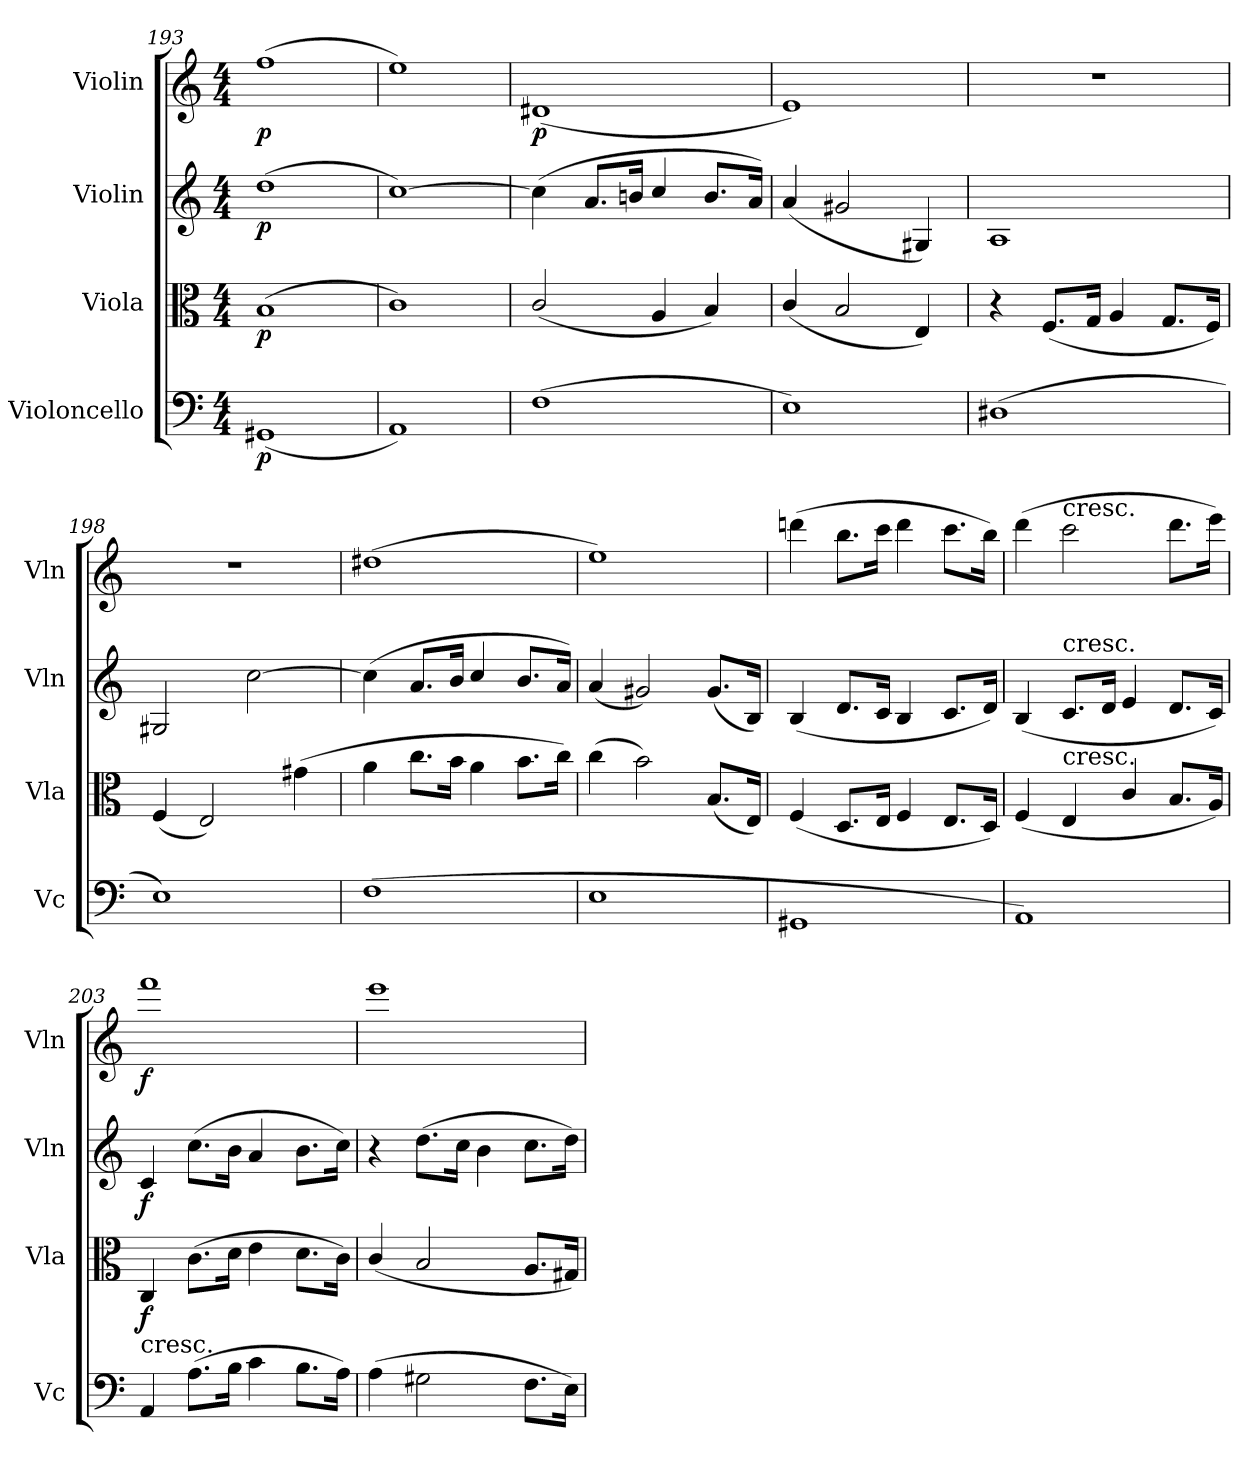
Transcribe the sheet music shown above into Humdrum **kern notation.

**kern	**dynam	**kern	**dynam	**kern	**dynam	**kern	**dynam
*part4	*part4	*part3	*part3	*part2	*part2	*part1	*part1
*staff4	*staff4	*staff3	*staff3	*staff2	*staff2	*staff1	*staff1
*I"Violoncello	*	*I"Viola	*	*I"Violin	*	*I"Violin	*
*I'Vc	*	*I'Vla	*	*I'Vln	*	*I'Vln	*
*clefF4	*	*clefC3	*	*clefG2	*	*clefG2	*
*k[]	*	*k[]	*	*k[]	*	*k[]	*
*M4/4	*	*M4/4	*	*M4/4	*	*M4/4	*
=193	=193	=193	=193	=193	=193	=193	=193
(1GG#X	p	(1B	p	(1dd	p	(1ff	p
=194	=194	=194	=194	=194	=194	=194	=194
1AA)	.	1c)	.	[1cc)	.	1ee)	.
=195	=195	=195	=195	=195	=195	=195	=195
(1F	.	(2c/	.	(4cc\]	.	(1d#X	p
.	.	.	.	8.a/L	.	.	.
.	.	.	.	16bn/Jk	.	.	.
.	.	4A/	.	4cc/	.	.	.
.	.	4B/)	.	8.b/L	.	.	.
.	.	.	.	16a/Jk)	.	.	.
=196	=196	=196	=196	=196	=196	=196	=196
1E)	.	(4c/	.	(4a/	.	1e)	.
.	.	2B/	.	2g#X/	.	.	.
.	.	4E/)	.	4G#X/)	.	.	.
=197	=197	=197	=197	=197	=197	=197	=197
(1D#X	.	4r	.	1A	.	1r	.
.	.	(8.F/L	.	.	.	.	.
.	.	16G/Jk	.	.	.	.	.
.	.	4A/	.	.	.	.	.
.	.	8.G/L	.	.	.	.	.
.	.	16F/Jk)	.	.	.	.	.
=198	=198	=198	=198	=198	=198	=198	=198
1E)	.	(4F/	.	2G#X/	.	1r	.
.	.	2E/)	.	.	.	.	.
.	.	.	.	[2cc\	.	.	.
.	.	(4g#X\	.	.	.	.	.
=199	=199	=199	=199	=199	=199	=199	=199
(1F	.	4a\	.	(4cc\]	.	(1dd#X	.
.	.	8.cc\L	.	8.a/L	.	.	.
.	.	16b\Jk	.	16b/Jk	.	.	.
.	.	4a\	.	4cc/	.	.	.
.	.	8.b\L	.	8.b/L	.	.	.
.	.	16cc\Jk)	.	16a/Jk)	.	.	.
=200	=200	=200	=200	=200	=200	=200	=200
1E	.	(4cc\	.	(4a/	.	1ee)	.
.	.	2b\)	.	2g#X/)	.	.	.
.	.	(8.B/L	.	(8.g#/L	.	.	.
.	.	16E/Jk)	.	16B/Jk)	.	.	.
=201	=201	=201	=201	=201	=201	=201	=201
1GG#X	.	(4F/	.	(4B/	.	(4dddn\	.
.	.	8.D/L	.	8.d/L	.	8.bb\L	.
.	.	16E/Jk	.	16c/Jk	.	16ccc\Jk	.
.	.	4F/	.	4B/	.	4ddd\	.
.	.	8.E/L	.	8.c/L	.	8.ccc\L	.
.	.	16D/Jk)	.	16d/Jk)	.	16bb\Jk)	.
=202	=202	=202	=202	=202	=202	=202	=202
1AA)	.	(4F/	.	(4B/	.	(4ddd\	.
!	!	!	!	!	!	!LO:TX:t=cresc.	!
!	!	!	!	!LO:TX:t=cresc.	!	!	!
!	!	!LO:TX:t=cresc.	!	!	!	!	!
.	.	4E/	.	8.c/L	.	2ccc\	.
.	.	.	.	16d/Jk	.	.	.
.	.	4c/	.	4e/	.	.	.
.	.	8.B/L	.	8.d/L	.	8.ddd\L	.
.	.	16A/Jk)	.	16c/Jk)	.	16eee\Jk)	.
=203	=203	=203	=203	=203	=203	=203	=203
!LO:TX:t=cresc.	!	!	!	!	!	!	!
4AA/	.	4C/	f	4c/	f	1fff	f
(8.A\L	.	(8.c\L	.	(8.cc\L	.	.	.
16B\Jk	.	16d\Jk	.	16b\Jk	.	.	.
4c\	.	4e\	.	4a/	.	.	.
8.B\L	.	8.d\L	.	8.b\L	.	.	.
16A\Jk)	.	16c\Jk)	.	16cc\Jk)	.	.	.
=204	=204	=204	=204	=204	=204	=204	=204
(4A\	.	(4c/	.	4r	.	1eee	.
2G#X\	.	2B/	.	(8.dd\L	.	.	.
.	.	.	.	16cc\Jk	.	.	.
.	.	.	.	4b\	.	.	.
8.F\L	.	8.A/L	.	8.cc\L	.	.	.
16E\Jk)	.	16G#X/Jk)	.	16dd\Jk)	.	.	.
=	=	=	=	=	=	=	=
*-	*-	*-	*-	*-	*-	*-	*-
